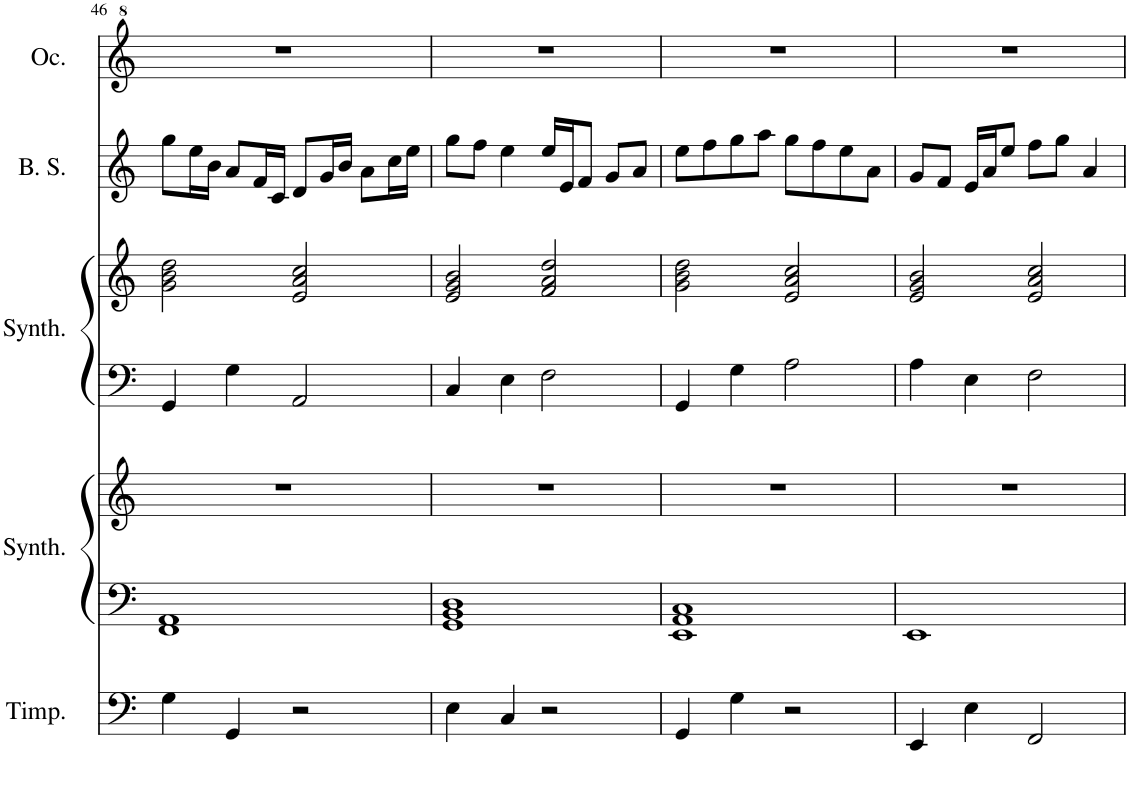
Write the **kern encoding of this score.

**kern	**kern	**kern	**kern	**kern	**kern	**kern
*part5	*part4	*part4	*part3	*part3	*part2	*part1
*staff7	*staff6	*staff5	*staff4	*staff3	*staff2	*staff1
*I"Timpani	*I"Brightness Synthesizer	*	*I"Warm Synthesizer	*	*I"Boy Soprano	*I"Ocarina
*I'Timp.	*I'Synth.	*	*I'Synth.	*	*I'B. S.	*I'Oc.
!!LO:PB:g=z
*clefF4	*clefF4	*clefG2	*clefF4	*clefG2	*clefG2	*clefG^2
*k[]	*k[]	*k[]	*k[]	*k[]	*k[]	*k[]
*M4/4	*M4/4	*M4/4	*M4/4	*M4/4	*M4/4	*M4/4
=46	=46	=46	=46	=46	=46	=46
4G\	1FF 1AA	1r	4GG/	2g\ 2b\ 2dd\	8gg\L	1r
.	.	.	.	.	16ee\L	.
.	.	.	.	.	16b\JJ	.
4GG/	.	.	4G\	.	8a/L	.
.	.	.	.	.	16f/L	.
.	.	.	.	.	16c/JJ	.
2r	.	.	2AA/	2e/ 2a/ 2cc/	8d/L	.
.	.	.	.	.	16g/L	.
.	.	.	.	.	16b/JJ	.
.	.	.	.	.	8a\L	.
.	.	.	.	.	16cc\L	.
.	.	.	.	.	16ee\JJ	.
=47	=47	=47	=47	=47	=47	=47
4E\	1GG 1BB 1D	1r	4C/	2e/ 2g/ 2b/	8gg\L	1r
.	.	.	.	.	8ff\J	.
4C/	.	.	4E\	.	4ee\	.
2r	.	.	2F\	2f/ 2a/ 2dd/	16ee/LL	.
.	.	.	.	.	16e/J	.
.	.	.	.	.	8f/J	.
.	.	.	.	.	8g/L	.
.	.	.	.	.	8a/J	.
=48	=48	=48	=48	=48	=48	=48
4GG/	1EE 1AA 1C	1r	4GG/	2g\ 2b\ 2dd\	8ee\L	1r
.	.	.	.	.	8ff\	.
4G\	.	.	4G\	.	8gg\	.
.	.	.	.	.	8aa\J	.
2r	.	.	2A\	2e/ 2a/ 2cc/	8gg\L	.
.	.	.	.	.	8ff\	.
.	.	.	.	.	8ee\	.
.	.	.	.	.	8a\J	.
=49	=49	=49	=49	=49	=49	=49
4EE/	1EE	1r	4A\	2e/ 2g/ 2b/	8g/L	1r
.	.	.	.	.	8f/J	.
4E\	.	.	4E\	.	16e/LL	.
.	.	.	.	.	16a/J	.
.	.	.	.	.	8ee/J	.
2FF/	.	.	2F\	2e/ 2a/ 2cc/	8ff\L	.
.	.	.	.	.	8gg\J	.
.	.	.	.	.	4a/	.
=	=	=	=	=	=	=
*-	*-	*-	*-	*-	*-	*-
